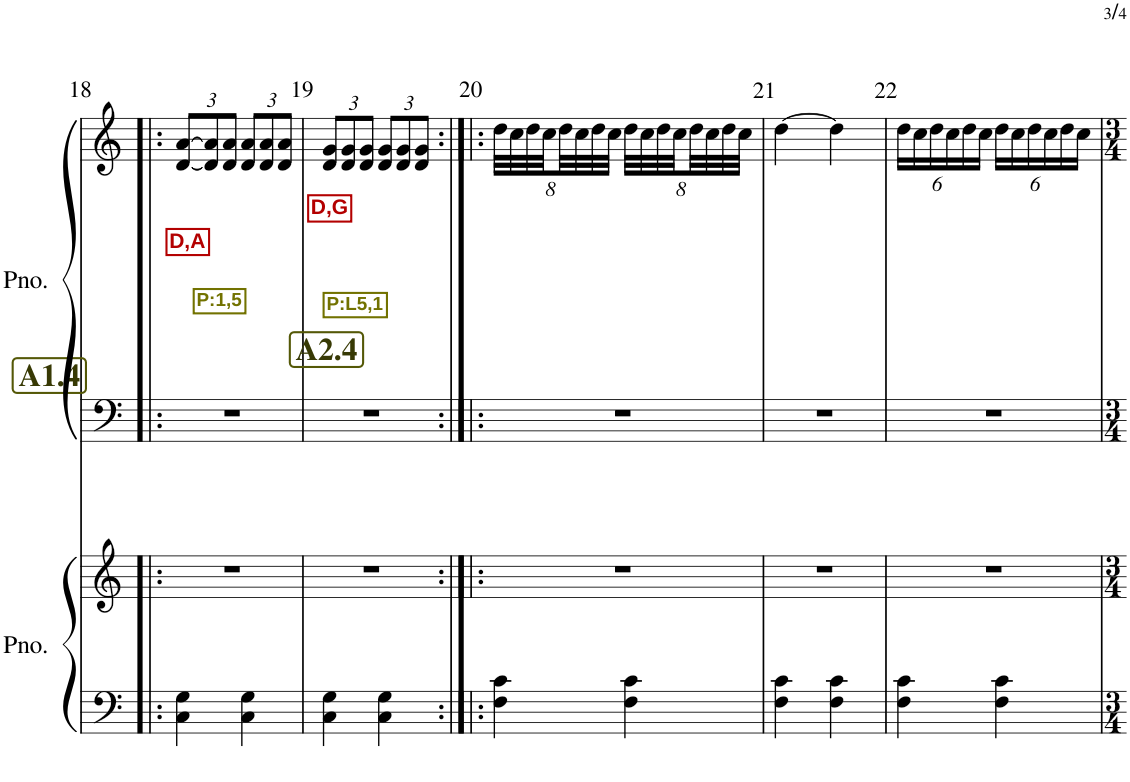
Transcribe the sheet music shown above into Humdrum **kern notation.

**kern	**kern	**kern	**kern	**text	**text	**text
*part2	*part2	*part1	*part1	*part1	*part1	*part1
*staff4	*staff3	*staff2	*staff1	*staff1	*staff1	*staff1
*I"ピアノ	*	*I"ピアノ	*	*	*	*
!!LO:PB:g=z
*clefF4	*clefG2	*clefF4	*clefG2	*	*	*
*k[]	*k[]	*k[]	*k[]	*	*	*
*M2/4	*M2/4	*M2/4	*M2/4	*	*	*
*	*	*	*Xbrackettup	*	*	*
!!LO:REH:place=s1:b:B:cj:color=#373904:fs=15:t=A1.4
=18!|:	=18!|:	=18!|:	=18!|:	=18!|:	=18!|:	=18!|:
!	!	!	!	!	!LO:LY:b:color=#B30000	!LO:LY:b:color=#727200
4C\ 4G\	2r	2r	[12d/ [12a/L	.	D,A	P:1,5
.	.	.	12d/] 12a/]	.	.	.
.	.	.	12d/ 12a/J	.	.	.
4C\ 4G\	.	.	12d/ 12a/L	.	.	.
.	.	.	12d/ 12a/	.	.	.
.	.	.	12d/ 12a/J	.	.	.
=19	=19	=19	=19	=19	=19	=19
!	!	!	!	!	!LO:LY:b:color=#B30000	!LO:LY:b:color=#727200
4C\ 4G\	2r	2r	12d/ 12g/L	.	D,G	P:L5,1
.	.	.	12d/ 12g/	.	.	.
.	.	.	12d/ 12g/J	.	.	.
4C\ 4G\	.	.	12d/ 12g/L	.	.	.
.	.	.	12d/ 12g/	.	.	.
.	.	.	12d/ 12g/J	.	.	.
!!LO:REH:place=s1:b:B:cj:color=#373904:fs=15:t=A2.4
=20:|!|:	=20:|!|:	=20:|!|:	=20:|!|:	=20:|!|:	=20:|!|:	=20:|!|:
4F\ 4c\	2r	2r	32dd\LLL	.	.	.
.	.	.	32cc\	.	.	.
.	.	.	32dd\	.	.	.
.	.	.	32cc\	.	.	.
.	.	.	32dd\	.	.	.
.	.	.	32cc\	.	.	.
.	.	.	32dd\	.	.	.
.	.	.	32cc\JJJ	.	.	.
4F\ 4c\	.	.	32dd\LLL	.	.	.
.	.	.	32cc\	.	.	.
.	.	.	32dd\	.	.	.
.	.	.	32cc\	.	.	.
.	.	.	32dd\	.	.	.
.	.	.	32cc\	.	.	.
.	.	.	32dd\	.	.	.
.	.	.	32cc\JJJ	.	.	.
=21	=21	=21	=21	=21	=21	=21
4F\ 4c\	2r	2r	[4dd\	.	.	.
4F\ 4c\	.	.	4dd\]	.	.	.
=22	=22	=22	=22	=22	=22	=22
4F\ 4c\	2r	2r	24dd\LL	.	.	.
.	.	.	24cc\	.	.	.
.	.	.	24dd\	.	.	.
.	.	.	24cc\	.	.	.
.	.	.	24dd\	.	.	.
.	.	.	24cc\JJ	.	.	.
4F\ 4c\	.	.	24dd\LL	.	.	.
.	.	.	24cc\	.	.	.
.	.	.	24dd\	.	.	.
.	.	.	24cc\	.	.	.
.	.	.	24dd\	.	.	.
.	.	.	24cc\JJ	.	.	.
=	=	=	=	=	=	=
*-	*-	*-	*-	*-	*-	*-
